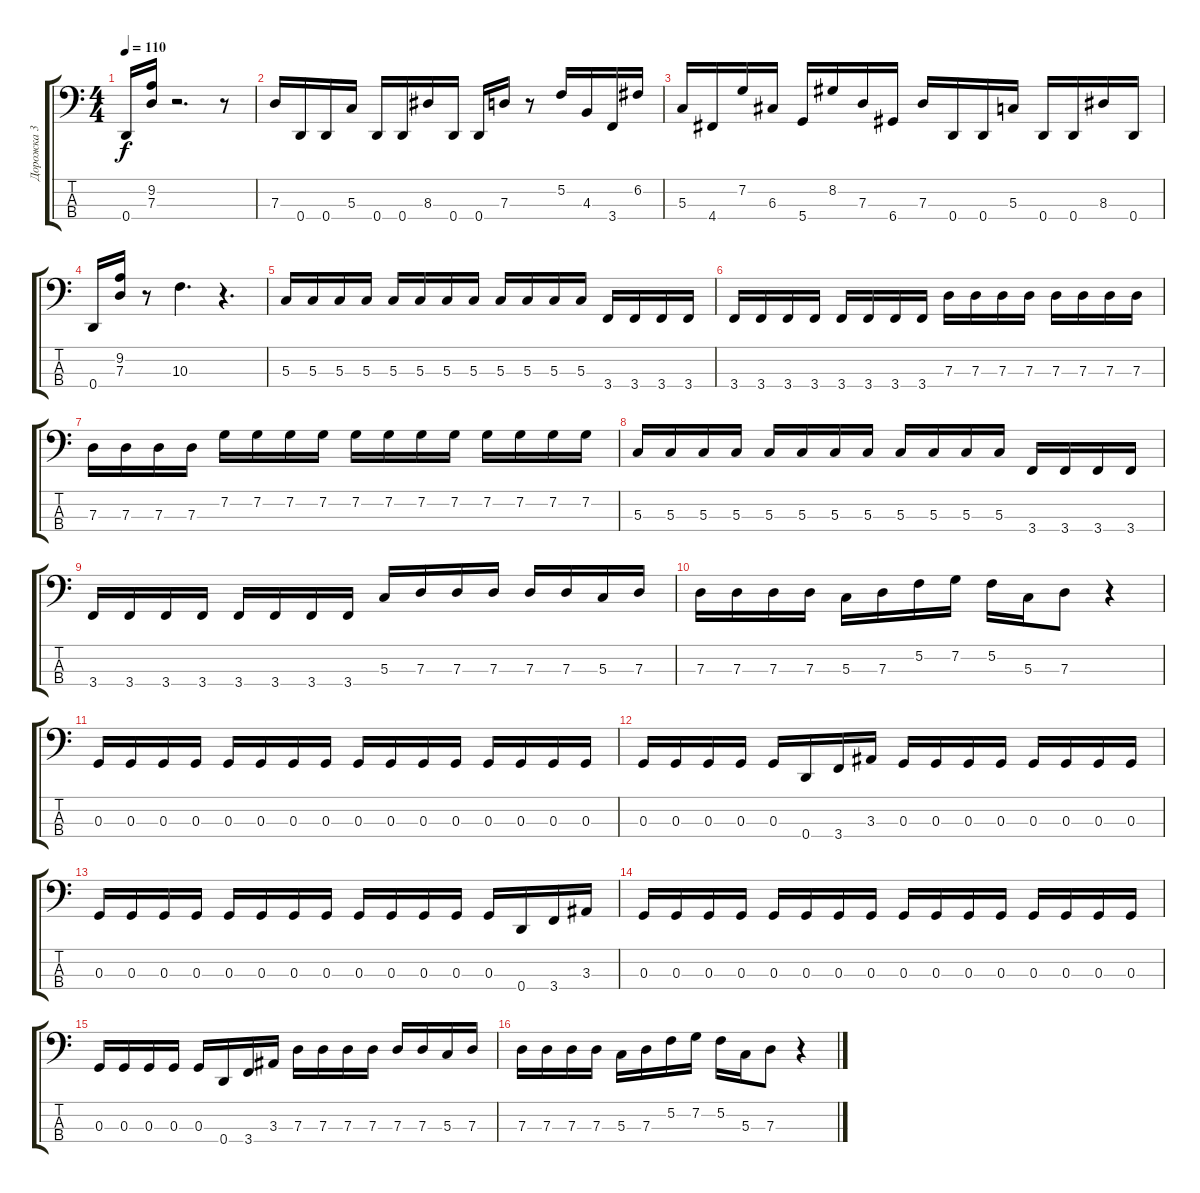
\track ("Дорожка 3" "Дорожка 3") {instrument electricbassfinger}
\staff {score tabs}
\tuning (F2 C2 G1 D1) {hide}
\ts (4 4)
\tempo 110
\clef f4
\ks c
0.4.16{dy f} (9.2 7.3).16 r.2{d} r.8 |
7.3.16 0.4.16 0.4.16 5.3.16 0.4.16 0.4.16 8.3.16 0.4.16 0.4.16 7.3.16 r.8 5.2.16 4.3.16 3.4.16 6.2.16 |
5.3.16 4.4.16 7.2.16 6.3.16 5.4.16 8.2.16 7.3.16 6.4.16 7.3.16 0.4.16 0.4.16 5.3.16 0.4.16 0.4.16 8.3.16 0.4.16 |
0.4.16 (9.2 7.3).16 r.8 10.3.4{d} r.4{d} |
5.3.16 5.3.16 5.3.16 5.3.16 5.3.16 5.3.16 5.3.16 5.3.16 5.3.16 5.3.16 5.3.16 5.3.16 3.4.16 3.4.16 3.4.16 3.4.16 |
3.4.16 3.4.16 3.4.16 3.4.16 3.4.16 3.4.16 3.4.16 3.4.16 7.3.16 7.3.16 7.3.16 7.3.16 7.3.16 7.3.16 7.3.16 7.3.16 |
7.3.16 7.3.16 7.3.16 7.3.16 7.2.16 7.2.16 7.2.16 7.2.16 7.2.16 7.2.16 7.2.16 7.2.16 7.2.16 7.2.16 7.2.16 7.2.16 |
5.3.16 5.3.16 5.3.16 5.3.16 5.3.16 5.3.16 5.3.16 5.3.16 5.3.16 5.3.16 5.3.16 5.3.16 3.4.16 3.4.16 3.4.16 3.4.16 |
3.4.16 3.4.16 3.4.16 3.4.16 3.4.16 3.4.16 3.4.16 3.4.16 5.3.16 7.3.16 7.3.16 7.3.16 7.3.16 7.3.16 5.3.16 7.3.16 |
7.3.16 7.3.16 7.3.16 7.3.16 5.3.16 7.3.16 5.2.16 7.2.16 5.2.16 5.3.16 7.3.8 r.4 |
0.3.16 0.3.16 0.3.16 0.3.16 0.3.16 0.3.16 0.3.16 0.3.16 0.3.16 0.3.16 0.3.16 0.3.16 0.3.16 0.3.16 0.3.16 0.3.16 |
0.3.16 0.3.16 0.3.16 0.3.16 0.3.16 0.4.16 3.4.16 3.3.16 0.3.16 0.3.16 0.3.16 0.3.16 0.3.16 0.3.16 0.3.16 0.3.16 |
0.3.16 0.3.16 0.3.16 0.3.16 0.3.16 0.3.16 0.3.16 0.3.16 0.3.16 0.3.16 0.3.16 0.3.16 0.3.16 0.4.16 3.4.16 3.3.16 |
0.3.16 0.3.16 0.3.16 0.3.16 0.3.16 0.3.16 0.3.16 0.3.16 0.3.16 0.3.16 0.3.16 0.3.16 0.3.16 0.3.16 0.3.16 0.3.16 |
0.3.16 0.3.16 0.3.16 0.3.16 0.3.16 0.4.16 3.4.16 3.3.16 7.3.16 7.3.16 7.3.16 7.3.16 7.3.16 7.3.16 5.3.16 7.3.16 |
7.3.16 7.3.16 7.3.16 7.3.16 5.3.16 7.3.16 5.2.16 7.2.16 5.2.16 5.3.16 7.3.8 r.4
